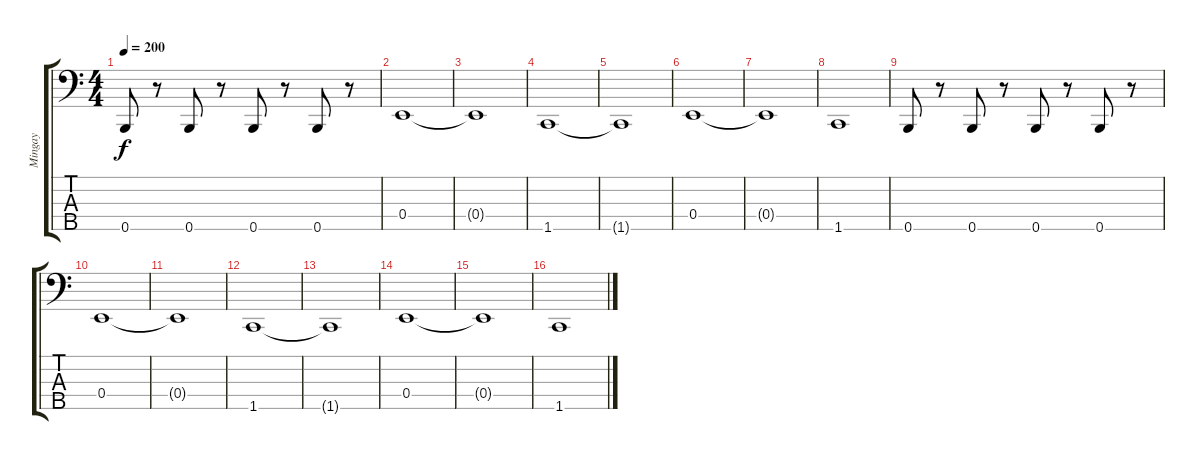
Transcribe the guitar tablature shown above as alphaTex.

\track ("Mingay" "Mingay") {instrument electricbasspick}
\staff {score tabs}
\tuning (G2 D2 A1 E1 B0) {hide}
\ts (4 4)
\tempo 200
\clef f4
\ks c
0.5.8{dy f} r.8 0.5.8 r.8 0.5.8 r.8 0.5.8 r.8 |
0.4.1 |
0.4{t}.1 |
1.5.1 |
1.5{t}.1 |
0.4.1 |
0.4{t}.1 |
1.5.1 |
0.5.8 r.8 0.5.8 r.8 0.5.8 r.8 0.5.8 r.8 |
0.4.1 |
0.4{t}.1 |
1.5.1 |
1.5{t}.1 |
0.4.1 |
0.4{t}.1 |
1.5.1
